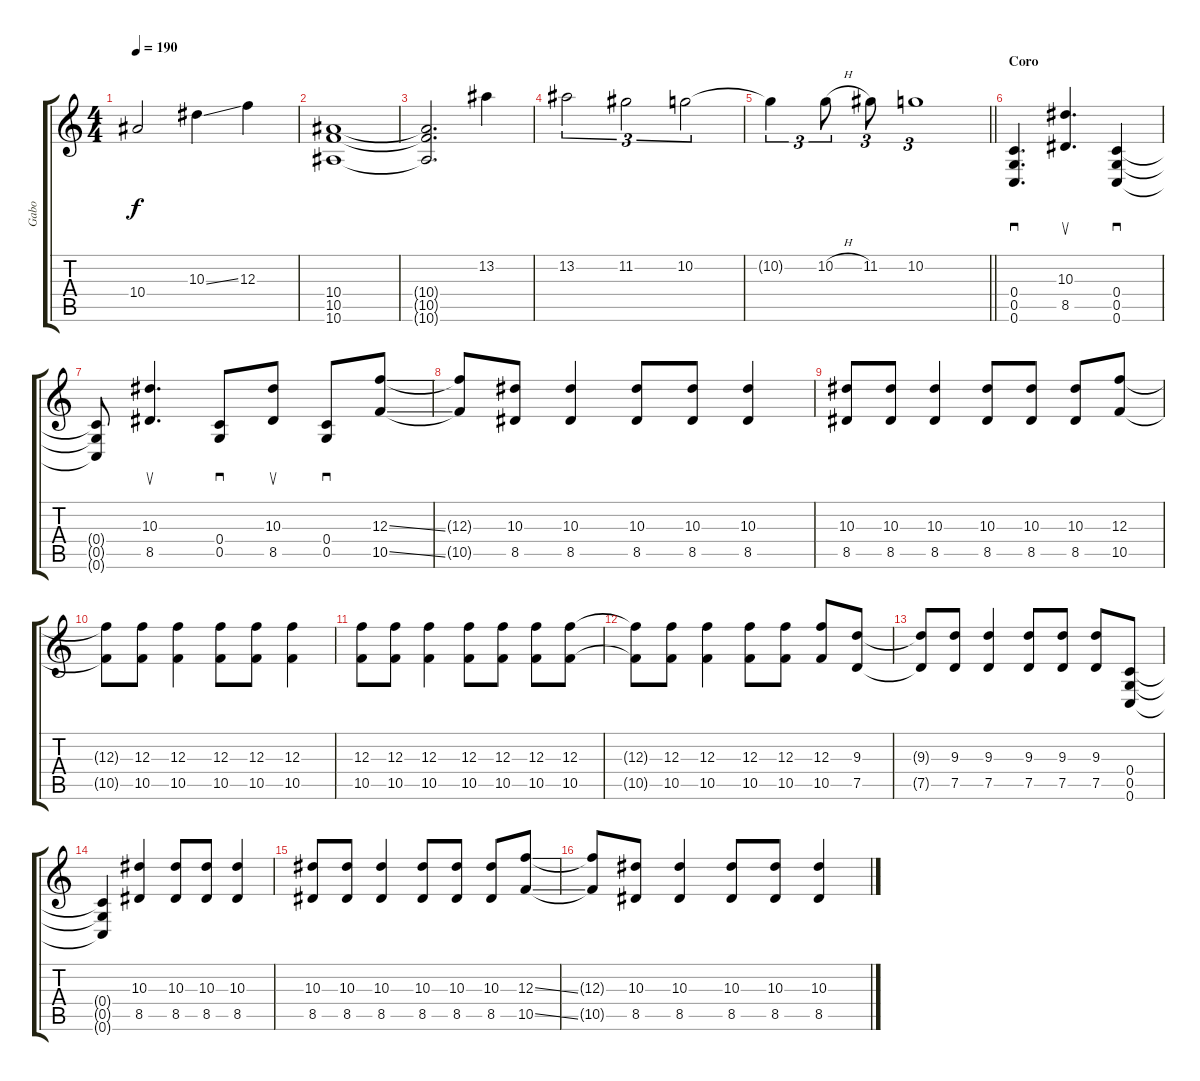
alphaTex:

\track ("Gabo" "Gabo") {instrument distortionguitar}
\staff {score tabs}
\tuning (D4 A3 F3 C3 G2 C2) {hide}
\ts (4 4)
\tempo 190
\clef g2
\ks c
10.4{t}.2{dy f} 10.3{ss}.4 12.3.4 |
(10.4 10.5 10.6).1 |
(10.4{t} 10.5{t} 10.6{t}).2{d} 13.2.4 |
13.2.2{tu (3 2)} 11.2.2{tu (3 2)} 10.2.2{tu (3 2)} |
\barLineRight lightlight
10.2{t}.4{tu (3 2)} 10.2{h}.8{tu (3 2)} 11.2.8{tu (3 2)} 10.2.1{tu (3 2)} |
\section ("" "Coro")
(0.4 0.5 0.6).4{d sd instrument distortionguitar} (10.3 8.5).4{d su} (0.4 0.5 0.6).4{sd} |
(0.4{t} 0.5{t} 0.6{t}).8 (10.3 8.5).4{d su} (0.4 0.5).8{sd} (10.3 8.5).8{su} (0.4 0.5).8{sd} (12.3{ss} 10.5{ss}).8 |
(12.3{t} 10.5{t}).8 (10.3 8.5).8 (10.3 8.5).4 (10.3 8.5).8 (10.3 8.5).8 (10.3 8.5).4 |
(10.3 8.5).8 (10.3 8.5).8 (10.3 8.5).4 (10.3 8.5).8 (10.3 8.5).8 (10.3 8.5).8 (12.3 10.5).8 |
(12.3{t} 10.5{t}).8 (12.3 10.5).8 (12.3 10.5).4 (12.3 10.5).8 (12.3 10.5).8 (12.3 10.5).4 |
(12.3 10.5).8 (12.3 10.5).8 (12.3 10.5).4 (12.3 10.5).8 (12.3 10.5).8 (12.3 10.5).8 (12.3 10.5).8 |
(12.3{t} 10.5{t}).8 (12.3 10.5).8 (12.3 10.5).4 (12.3 10.5).8 (12.3 10.5).8 (12.3 10.5).8 (9.3 7.5).8 |
(9.3{t} 7.5{t}).8 (9.3 7.5).8 (9.3 7.5).4 (9.3 7.5).8 (9.3 7.5).8 (9.3 7.5).8 (0.4 0.5 0.6).8 |
(0.4{t} 0.5{t} 0.6{t}).4 (10.3 8.5).4 (10.3 8.5).8 (10.3 8.5).8 (10.3 8.5).4 |
(10.3 8.5).8 (10.3 8.5).8 (10.3 8.5).4 (10.3 8.5).8 (10.3 8.5).8 (10.3 8.5).8 (12.3{ss} 10.5{ss}).8 |
(12.3{t} 10.5{t}).8 (10.3 8.5).8 (10.3 8.5).4 (10.3 8.5).8 (10.3 8.5).8 (10.3 8.5).4
